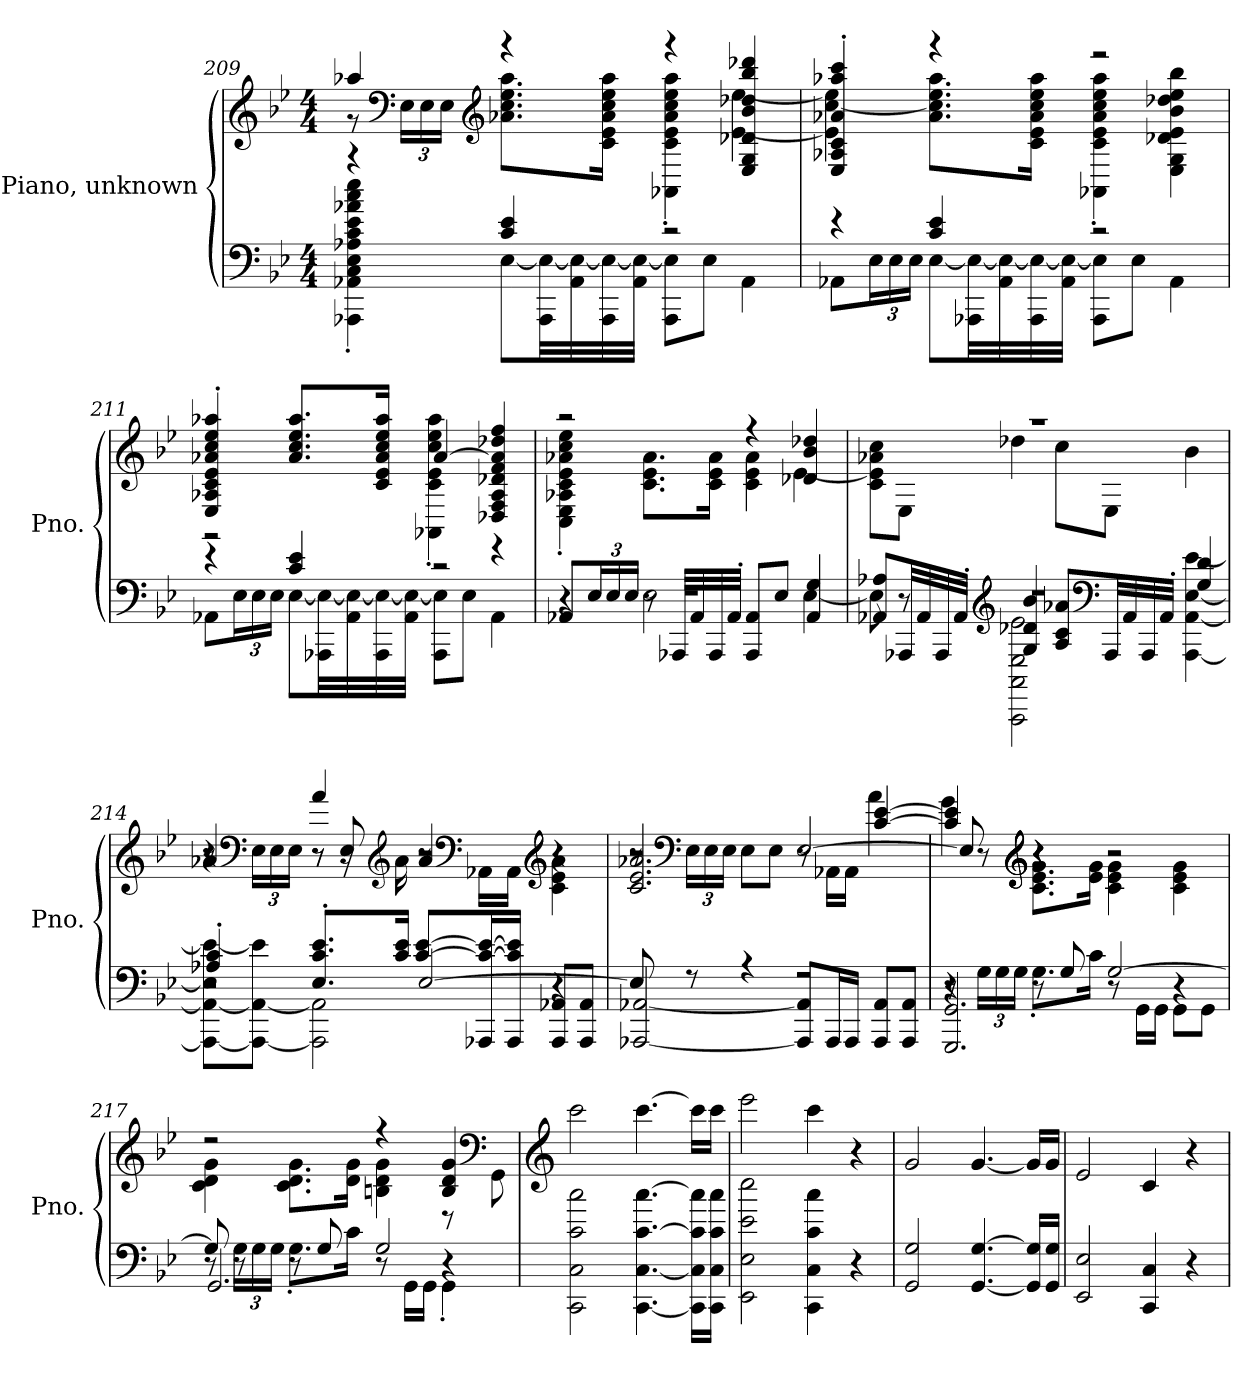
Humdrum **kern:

**kern	**kern
*part1	*part1
*staff2	*staff1
*I"Piano, unknown	*
*I'Pno.	*
!!LO:LB:g=z
*clefF4	*clefG2
*k[b-e-]	*k[b-e-]
*M4/4	*M4/4
=209	=209
*^	*^
4r	4AAA-X\' 4AA-X\' 4C\' 4E-\' 4A-X\' 4c\' 4e-\' 4a-X\' 4cc\' 4ee-\'	4aa-X/	8r
*	*	*clefF4	*
*	*	*	*Xbrackettup
.	.	.	24E-\LL
.	.	.	24E-\
.	.	.	24E-\JJ
*	*	*clefG2	*
4c/ 4e-/	[8E-\L	4r	8.a-X\ 8.cc\ 8.ee-\ 8.aa-\L
.	32AAA-\ 32E-\_LL	.	.
.	32AA-\ 32E-\_	.	.
.	32AAA-\ 32E-\_	.	16c\ 16e-\ 16a-\ 16cc\ 16ee-\ 16aa-\Jk
.	32AA-\ 32E-\_JJJ	.	.
2r	8AAA-\ 8E-\]L	4r	4AA-X\' 4c\' 4e-\' 4a-\' 4cc\' 4ee-\' 4aa-\'
.	8E-\J	.	.
.	4AA-\	4E-/ 4G/ 4d-X/ 4b-/ 4dd-X/ 4bb-/ 4ddd-X/	[4e-\ [4ee-\
=210	=210	=210	=210
4r	8AA-X\L	4E-/' 4A-X/' 4c/' 4a-X/' 4aa-X/' 4ccc/'	4e-\] [4cc\ 4ee-\]
*	*Xbrackettup	*	*
.	24E-\L	.	.
.	24E-\	.	.
.	24E-\JJ	.	.
4c/ 4e-/	[8E-\L	4r	8.a-\ 8.cc\] 8.ee-\ 8.aa-\L
.	32AAA-X\ 32E-\_LL	.	.
.	32AA-\ 32E-\_	.	.
.	32AAA-\ 32E-\_	.	16c\ 16e-\ 16a-\ 16cc\ 16ee-\ 16aa-\Jk
.	32AA-\ 32E-\_JJJ	.	.
2r	8AAA-\ 8E-\]L	2r	4AA-X\' 4c\' 4e-\' 4a-\' 4cc\' 4ee-\' 4aa-\'
.	8E-\J	.	.
.	4AA-\	.	4E-\ 4G\ 4d-X\ 4e-\ 4b-\ 4dd-X\ 4ee-\ 4bb-\
!!LO:LB:g=z	!!
=211	=211	=211	=211
4r	8AA-X\L	4E-/' 4A-X/' 4c/' 4e-/' 4a-X/' 4cc/' 4ee-/' 4aa-X/'	2r
.	24E-\L	.	.
.	24E-\	.	.
.	24E-\JJ	.	.
4c/ 4e-/	[8E-\L	8.a-/ 8.cc/ 8.ee-/ 8.aa-/L	.
.	32AAA-X\ 32E-\_LL	.	.
.	32AA-\ 32E-\_	.	.
.	32AAA-\ 32E-\_	16c/ 16e-/ 16a-/ 16cc/ 16ee-/ 16aa-/Jk	.
.	32AA-\ 32E-\_JJJ	.	.
2r	8AAA-\ 8E-\]L	[4a-/	4AA-X\' 4c\' 4e-\' 4cc\' 4ee-\' 4aa-\'
.	8E-\J	.	.
.	4AA-\	4D-X/ 4F/ 4A-/ 4d-X/ 4f/ 4a-/] 4dd-X/ 4ff/	4r
=212	=212	=212	=212
*	*^	*	*
1r	4r	8AA-X/L	2r	4C\' 4E-\' 4A-X\' 4c\' 4e-\' 4a-X\' 4cc\' 4ee-\'
.	.	24E-/L	.	.
.	.	24E-/	.	.
.	.	24E-/JJ	.	.
.	2E-\	8r	.	8.c\ 8.e-\ 8.a-\L
.	.	32AAA-X/LLL	.	.
.	.	32AA-/	.	.
.	.	32AAA-/	.	16c\ 16e-\ 16a-\Jk
.	.	32AA-'/JJJ	.	.
.	.	8AAA-/ 8AA-/L	4r	4c\ 4e-\ 4a-\
.	.	8E-/J	.	.
.	[4E-\	4AA-/ 4G/	4d-X/ 4b-/ 4dd-X/	[4e-\
!!LO:PB:g=z	!!
=213	=213	=213	=213	=213
1r	8E-\]	8AA-X/ 8A-X/L	1r	8c\ 8e-\] 8a-X\ 8cc\L
.	8r	32AAA-X/LL	.	8E-\J
.	.	32AA-/	.	.
.	.	32AAA-/	.	.
.	.	32AA-'/JJJ	.	.
*clefG2	*	*	*	*
.	2AAA-\ 2AA-\ 2E-\ 2e-\	4G/ 4d-X/ 4b-/	.	4dd-X\
.	.	8A-/ 8c/ 8a-X/L	.	8cc\L
*clefF4	*	*	*	*
.	.	32AAA-/LL	.	8E-\J
.	.	32AA-/	.	.
.	.	32AAA-/	.	.
.	.	32AA-'/JJJ	.	.
.	[4AAA-\ [4AA-\ [4E-\ [4e-\	4G/ 4d-/	.	4b-\
=214	=214	=214	=214	=214
*	*	*	*	*^
2r	8AAA-\_ 8AA-\_ 8E-\] 8e-\_L	4A-X/' 4c/'	4a-X/	8r	4r
*	*	*	*clefF4	*	*
.	8AAA-\_ 8AA-\_ 8e-\]J	.	.	24E-\LL	.
.	.	.	.	24E-\	.
.	.	.	.	24E-\JJ	.
.	2AAA-\] 2AA-\]	8.E-/' 8.c/' 8.e-/'L	4a-/	8r	8r
.	.	.	.	16r	8E-/
*	*	*	*clefG2	*	*
.	.	16c/ 16e-/Jk	.	16a-\	.
[2E-/	.	[8c/ [8e-/L	4a-/	8r	2r
*	*	*	*clefF4	*	*
.	.	16AAA-X/ 16c/_ 16e-/_L	.	16AA-X\LL	.
.	.	16AAA-/ 16c/] 16e-/]JJ	.	16AA-\JJ	.
*	*	*	*clefG2	*	*
.	4r	8AAA-/ 8AA-X/L	4r	4c\ 4e-\ 4a-\	.
.	.	8AAA-/ 8AA-/J	.	.	.
*	*v	*v	*	*	*
!!LO:LB:g=z	!!	!!
=215	=215	=215	=215	=215
8E-/]	[2AAA-X/ [2AA-X/	2.c/ 2.e-/ 2.a-X/	8r	2r
*	*	*clefF4	*	*
8r	.	.	24E-\LL	.
.	.	.	24E-\	.
.	.	.	24E-\JJ	.
4r	.	.	8E-\L	.
.	.	.	8E-\J	.
2r	8AAA-/] 8AA-/]L	.	8r	[2E-/
.	16AAA-/L	.	16AA-X\LL	.
.	16AAA-/JJ	.	16AA-\JJ	.
.	8AAA-/ 8AA-/L	[4c/ [4e-/	4a-\	.
.	8AAA-/ 8AA-/J	.	.	.
=216	=216	=216	=216	=216
*	*^	*	*	*
4r	8r	2.GGG/ 2.GG/	4c/] 4e-/]	4g\	8E-/]
.	24G\LL	.	.	.	8r
.	24G\	.	.	.	.
.	24G\JJ	.	.	.	.
*	*	*	*clefG2	*	*
8r	8.G'\L	.	4r	8.c\ 8.e-\ 8.g\L	4r
8G/	.	.	.	.	.
.	16c\Jk	.	.	16e-\ 16g\Jk	.
[2G/	8r	.	2r	4c\ 4e-\ 4g\	2r
.	16GG\LL	.	.	.	.
.	16GG\JJ	.	.	.	.
.	8GG\L	4r	.	4c\ 4e-\ 4g\	.
.	8GG\J	.	.	.	.
*	*	*	*	*v	*v
!!LO:LB:g=z
=217	=217	=217	=217	=217
8G/]	8r	2.GG/	2r	4c\ 4d\ 4g\
8r	24G\LL	.	.	.
.	24G\	.	.	.
.	24G\JJ	.	.	.
8r	8.G'\L	.	.	8.c\ 8.d\ 8.g\L
8G/	.	.	.	.
.	16c\Jk	.	.	16d\ 16g\Jk
2G/	8r	.	4r	4Bn\ 4d\ 4g\
.	16GG\LL	.	.	.
.	16GG\JJ	.	.	.
.	4GG'\	4r	4B/ 4d/ 4g/	8r
*	*	*	*clefF4	*
.	.	.	.	8GG\
*v	*v	*v	*	*
*	*v	*v
=218	=218
*	*clefG2
2CC\ 2C\ 2c\ 2cc\	2ccc\
[4.CC\ [4.C\ [4.c\ [4.cc\	[4.ccc\
16CC\] 16C\] 16c\] 16cc\]LL	16ccc\LL]
16CC\ 16C\ 16c\ 16cc\JJ	16ccc\JJ
=219	=219
2EE-\ 2E-\ 2e-\ 2ee-\	2eee-\
4CC\ 4C\ 4c\ 4cc\	4ccc\
4r	4r
=220	=220
2GG/ 2G/	2g/
[4.GG/ [4.G/	[4.g/
16GG/] 16G/]LL	16g/LL]
16GG/ 16G/JJ	16g/JJ
=221	=221
2EE-/ 2E-/	2e-/
4CC/ 4C/	4c/
4r	4r
=	=
*-	*-
